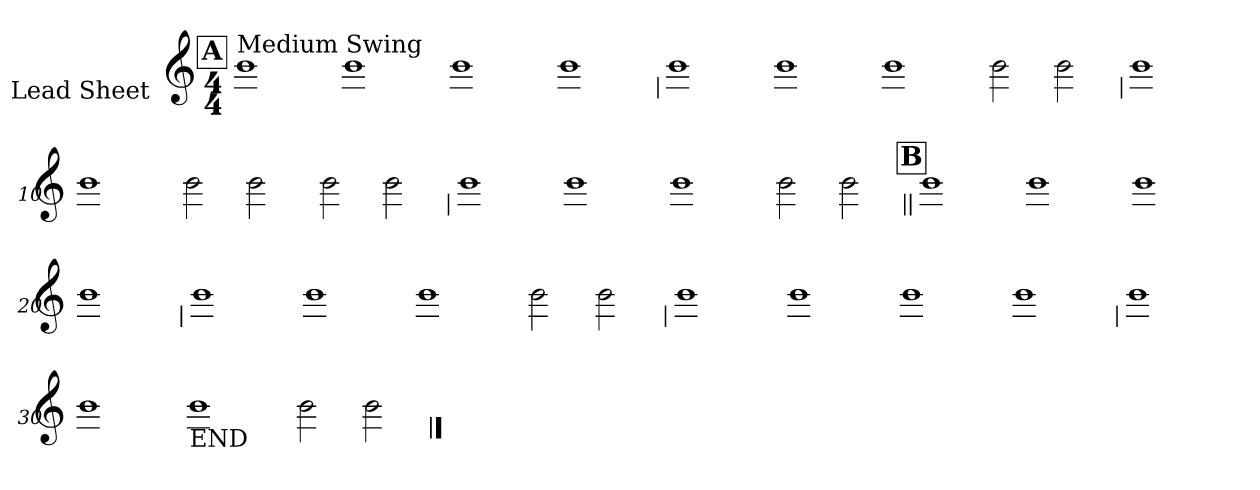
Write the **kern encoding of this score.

**kern
*part1
*staff1
*I"Lead Sheet
*stria0
*clefG2
*k[]
*C:
*M4/4
!!LO:REH:place=s1:a:t=A
=1||
!LO:TX:a:t=Medium Swing
1b
=2-
1b
=3-
1b
=4-
1b
!!LO:LB:g=z
=5
1b
=6-
1b
=7-
1b
=8-
2b
2b
!!LO:LB:g=z
=9
1b
=10-
1b
=11-
2b
2b
=12-
2b
2b
!!LO:LB:g=z
=13
1b
=14-
1b
=15-
1b
=16-
2b
2b
!!LO:LB:g=z
!!LO:REH:place=s1:a:t=B
=17||
1b
=18-
1b
=19-
1b
=20-
1b
!!LO:LB:g=z
=21
1b
=22-
1b
=23-
1b
=24-
2b
2b
!!LO:LB:g=z
=25
1b
=26-
1b
=27-
1b
=28-
1b
!!LO:LB:g=z
=29
1b
=30-
1b
=31-
!LO:TX:b:t=END
1b
=32-
2b
2b
==
*-
